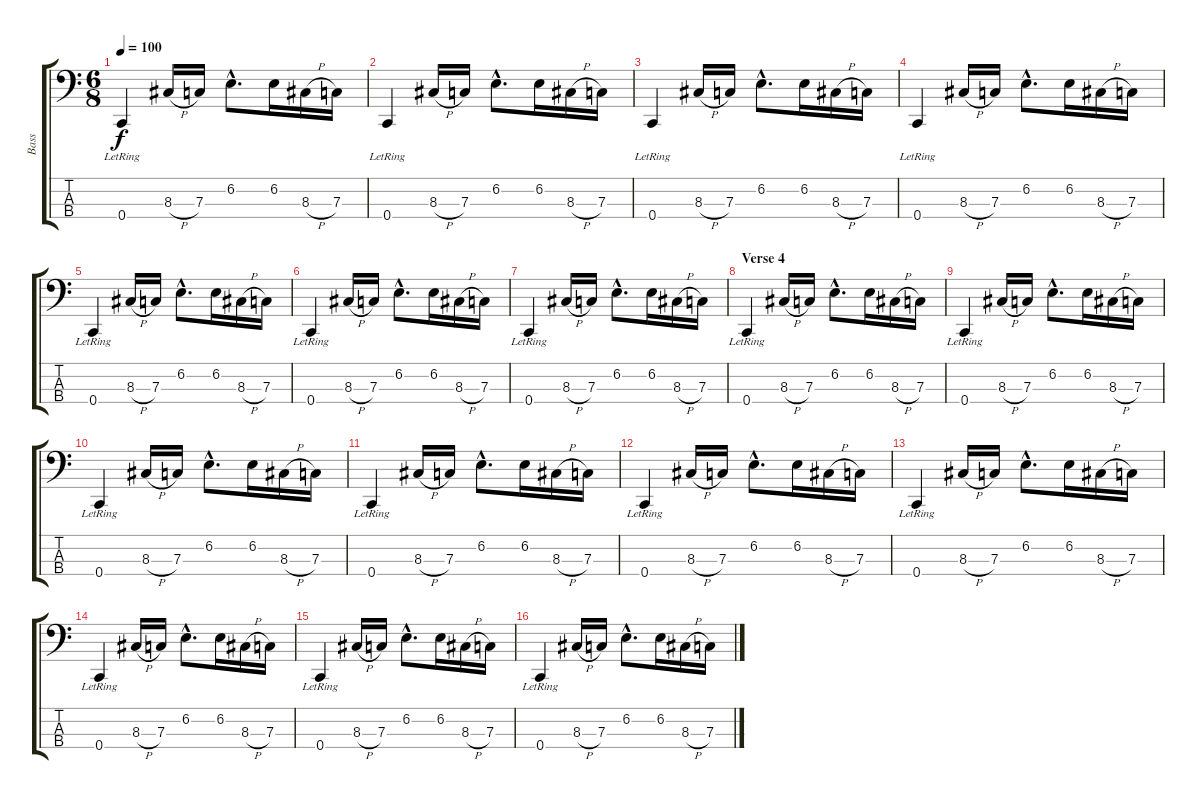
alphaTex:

\track ("Bass" "Bass") {instrument electricbasspick}
\staff {score tabs}
\tuning (Eb2 Bb1 F1 C1) {hide}
\ts (6 8)
\tempo 100
\clef f4
\ks c
0.4{lr}.4{dy f} 8.3{h}.16 7.3.16 6.2{hac}.8{d} 6.2.16 8.3{h}.16 7.3.16 |
0.4{lr}.4 8.3{h}.16 7.3.16 6.2{hac}.8{d} 6.2.16 8.3{h}.16 7.3.16 |
0.4{lr}.4 8.3{h}.16 7.3.16 6.2{hac}.8{d} 6.2.16 8.3{h}.16 7.3.16 |
0.4{lr}.4 8.3{h}.16 7.3.16 6.2{hac}.8{d} 6.2.16 8.3{h}.16 7.3.16 |
0.4{lr}.4 8.3{h}.16 7.3.16 6.2{hac}.8{d} 6.2.16 8.3{h}.16 7.3.16 |
0.4{lr}.4 8.3{h}.16 7.3.16 6.2{hac}.8{d} 6.2.16 8.3{h}.16 7.3.16 |
0.4{lr}.4 8.3{h}.16 7.3.16 6.2{hac}.8{d} 6.2.16 8.3{h}.16 7.3.16 |
\section ("" "Verse 4")
0.4{lr}.4 8.3{h}.16 7.3.16 6.2{hac}.8{d} 6.2.16 8.3{h}.16 7.3.16 |
0.4{lr}.4 8.3{h}.16 7.3.16 6.2{hac}.8{d} 6.2.16 8.3{h}.16 7.3.16 |
0.4{lr}.4 8.3{h}.16 7.3.16 6.2{hac}.8{d} 6.2.16 8.3{h}.16 7.3.16 |
0.4{lr}.4 8.3{h}.16 7.3.16 6.2{hac}.8{d} 6.2.16 8.3{h}.16 7.3.16 |
0.4{lr}.4 8.3{h}.16 7.3.16 6.2{hac}.8{d} 6.2.16 8.3{h}.16 7.3.16 |
0.4{lr}.4 8.3{h}.16 7.3.16 6.2{hac}.8{d} 6.2.16 8.3{h}.16 7.3.16 |
0.4{lr}.4 8.3{h}.16 7.3.16 6.2{hac}.8{d} 6.2.16 8.3{h}.16 7.3.16 |
0.4{lr}.4 8.3{h}.16 7.3.16 6.2{hac}.8{d} 6.2.16 8.3{h}.16 7.3.16 |
0.4{lr}.4 8.3{h}.16 7.3.16 6.2{hac}.8{d} 6.2.16 8.3{h}.16 7.3.16
